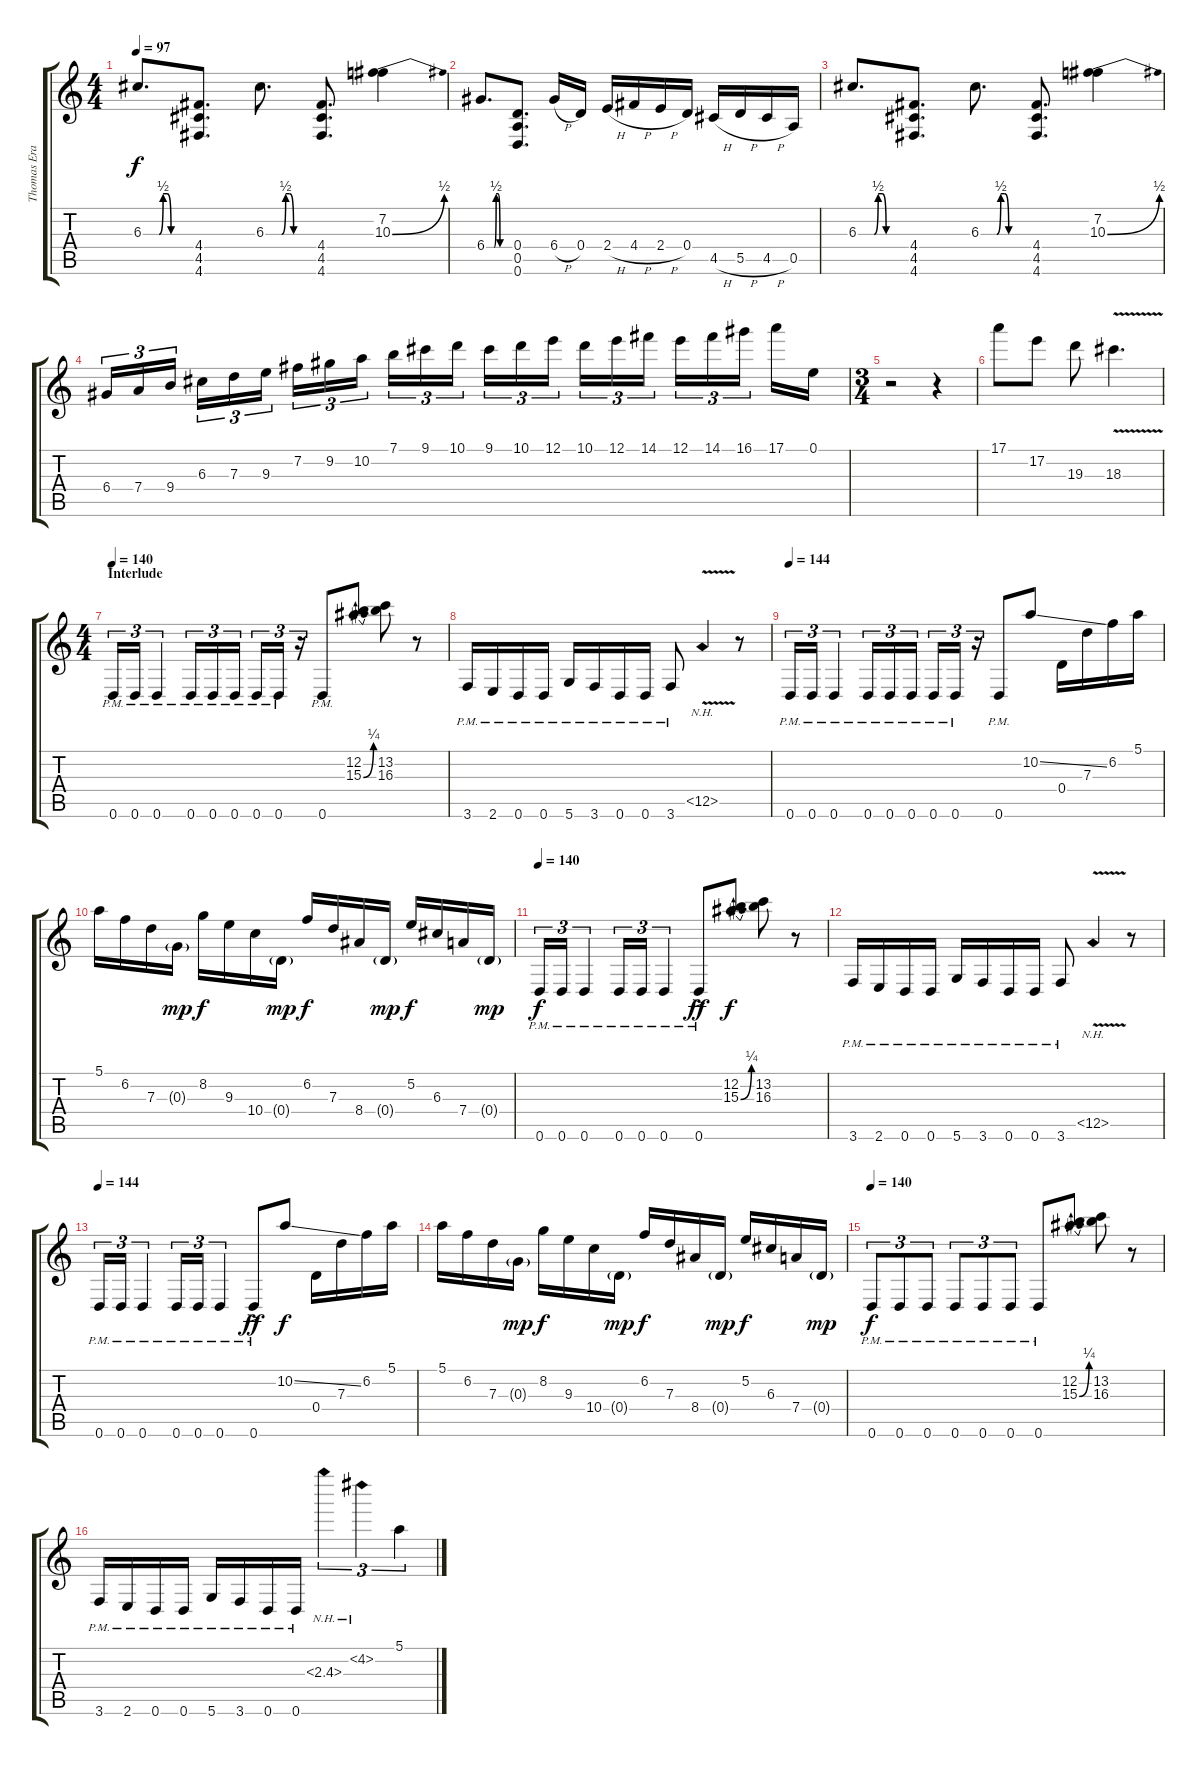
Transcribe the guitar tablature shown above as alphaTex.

\track ("Thomas Erak" "Thomas Era") {instrument distortionguitar}
\staff {score tabs}
\tuning (E4 B3 G3 D3 A2 D2) {hide}
\ts (4 4)
\tempo 97
\clef g2
\ks c
6.3{be (custom 0 0 20 0 25 2 30 2 35 0 60 0)}.8{d dy f} (4.4 4.5 4.6).8{d} 6.3{be (custom 0 0 20 0 25 2 30 2 35 0 60 0)}.8{d} (4.4 4.5 4.6).8{d} (7.2 10.3{be (bend 0 0 60 2)}).4 |
6.4{be (custom 0 0 20 0 25 2 30 2 35 0 60 0)}.8{d} (0.4 0.5 0.6).8{d} 6.4{h}.16 0.4.16 2.4{h}.16 4.4{h}.16 2.4{h}.16 0.4.16 4.5{h}.16 5.5{h}.16 4.5{h}.16 0.5.16 |
6.3{be (custom 0 0 20 0 25 2 30 2 35 0 60 0)}.8{d} (4.4 4.5 4.6).8{d} 6.3{be (custom 0 0 20 0 25 2 30 2 35 0 60 0)}.8{d} (4.4 4.5 4.6).8{d} (7.2 10.3{be (bend 0 0 60 2)}).4 |
6.4.16{tu (3 2)} 7.4.16{tu (3 2)} 9.4.16{tu (3 2)} 6.3.16{tu (3 2)} 7.3.16{tu (3 2)} 9.3.16{tu (3 2)} 7.2.16{tu (3 2)} 9.2.16{tu (3 2)} 10.2.16{tu (3 2)} 7.1.16{tu (3 2)} 9.1.16{tu (3 2)} 10.1.16{tu (3 2)} 9.1.16{tu (3 2)} 10.1.16{tu (3 2)} 12.1.16{tu (3 2)} 10.1.16{tu (3 2)} 12.1.16{tu (3 2)} 14.1.16{tu (3 2)} 12.1.16{tu (3 2)} 14.1.16{tu (3 2)} 16.1.16{tu (3 2)} 17.1.16 0.1.16 |
\ts (3 4)
r.2 r.4 |
17.1.8 17.2.8 19.3.8 18.3{v}.4{d} |
\ts (4 4)
\section ("" "Interlude")
\tempo 140
0.6{pm}.16{tu (3 2)} 0.6{pm}.16{tu (3 2)} 0.6{pm}.4{tu (3 2)} 0.6{pm}.16{tu (3 2)} 0.6{pm}.16{tu (3 2)} 0.6{pm}.16{tu (3 2)} 0.6{pm}.16{tu (3 2)} 0.6{pm}.16{tu (3 2)} r.16{tu (3 2)} 0.6{pm}.8 (12.2 15.3{be (bend 0 0 60 1)}).8 (13.2 16.3).8 r.8 |
3.6{pm}.16 2.6{pm}.16 0.6{pm}.16 0.6{pm}.16 5.6{pm}.16 3.6{pm}.16 0.6{pm}.16 0.6{pm}.16 3.6{pm}.8 6.5{nh v}.4 r.8 |
\tempo 144
0.6{pm}.16{tu (3 2)} 0.6{pm}.16{tu (3 2)} 0.6{pm}.4{tu (3 2)} 0.6{pm}.16{tu (3 2)} 0.6{pm}.16{tu (3 2)} 0.6{pm}.16{tu (3 2)} 0.6{pm}.16{tu (3 2)} 0.6{pm}.16{tu (3 2)} r.16{tu (3 2)} 0.6{pm}.8 10.2{ss}.8 0.4.16 7.3.16 6.2.16 5.1.16 |
5.1.16 6.2.16 7.3.16 0.3{g}.16{dy mp} 8.2.16{dy f} 9.3.16 10.4.16 0.4{g}.16{dy mp} 6.2.16{dy f} 7.3.16 8.4.16 0.4{g}.16{dy mp} 5.2.16{dy f} 6.3.16 7.4.16 0.4{g}.16{dy mp} |
\tempo 140
0.6{pm}.16{tu (3 2) dy f} 0.6{pm}.16{tu (3 2)} 0.6{pm}.4{tu (3 2)} 0.6{pm}.16{tu (3 2)} 0.6{pm}.16{tu (3 2)} 0.6{pm}.4{tu (3 2)} 0.6{ac pm}.8{dy ff} (12.2 15.3{be (bend 0 0 60 1)}).8{dy f} (13.2 16.3).8 r.8 |
3.6{pm}.16 2.6{pm}.16 0.6{pm}.16 0.6{pm}.16 5.6{pm}.16 3.6{pm}.16 0.6{pm}.16 0.6{pm}.16 3.6{pm}.8 6.5{nh v}.4 r.8 |
\tempo 144
0.6{pm}.16{tu (3 2)} 0.6{pm}.16{tu (3 2)} 0.6{pm}.4{tu (3 2)} 0.6{pm}.16{tu (3 2)} 0.6{pm}.16{tu (3 2)} 0.6{pm}.4{tu (3 2)} 0.6{ac pm}.8{dy ff} 10.2{ss}.8{dy f} 0.4.16 7.3.16 6.2.16 5.1.16 |
5.1.16 6.2.16 7.3.16 0.3{g}.16{dy mp} 8.2.16{dy f} 9.3.16 10.4.16 0.4{g}.16{dy mp} 6.2.16{dy f} 7.3.16 8.4.16 0.4{g}.16{dy mp} 5.2.16{dy f} 6.3.16 7.4.16 0.4{g}.16{dy mp} |
\tempo 140
0.6{pm}.8{tu (3 2) dy f} 0.6{pm}.8{tu (3 2)} 0.6{pm}.8{tu (3 2)} 0.6{pm}.8{tu (3 2)} 0.6{pm}.8{tu (3 2)} 0.6{pm}.8{tu (3 2)} 0.6{pm}.8 (12.2 15.3{be (bend 0 0 60 1)}).8 (13.2 16.3).8 r.8 |
3.6{pm}.16 2.6{pm}.16 0.6{pm}.16 0.6{pm}.16 5.6{pm}.16 3.6{pm}.16 0.6{pm}.16 0.6{pm}.16 2.3{nh}.4{tu (3 2)} 4.2{nh}.4{tu (3 2)} 5.1.4{tu (3 2)}
